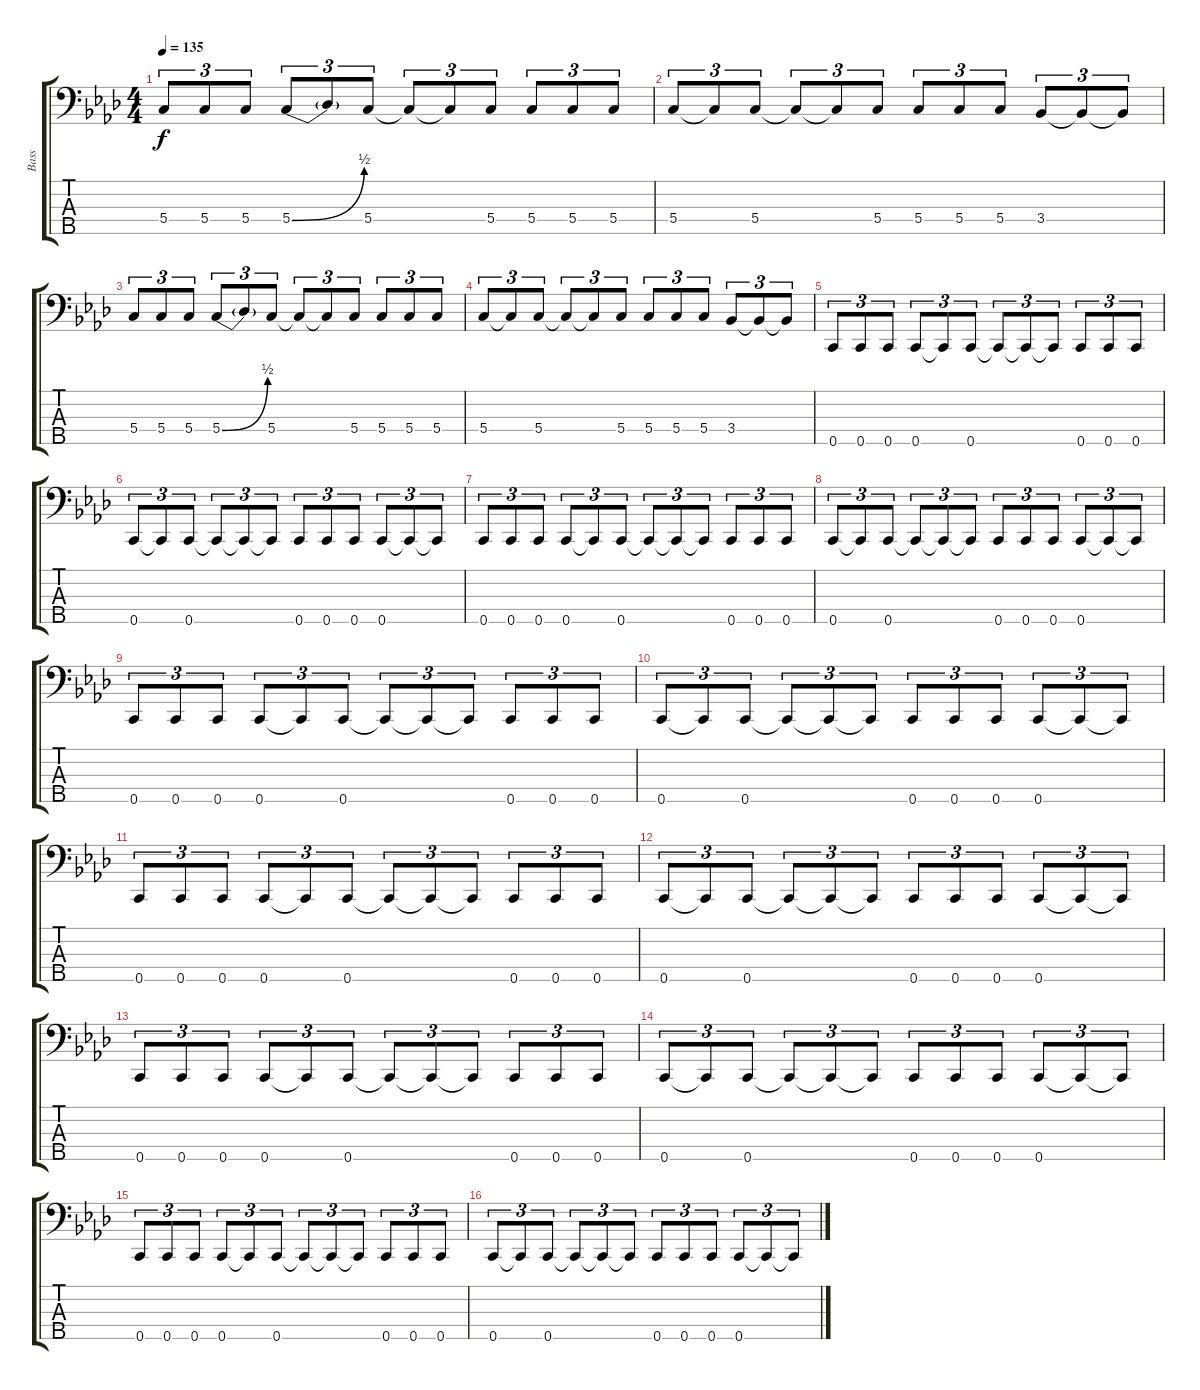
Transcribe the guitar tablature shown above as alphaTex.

\track ("Bass" "Bass") {instrument fretlessbass}
\staff {score tabs}
\tuning (C3 G2 C2 G1 C1) {hide}
\ts (4 4)
\tempo 135
\clef f4
\ks ab
5.4.8{tu (3 2) dy f} 5.4.8{tu (3 2)} 5.4.8{tu (3 2)} 5.4{be (bend 0 0 60 2)}.8{tu (3 2)} 5.4{t}.8{tu (3 2)} 5.4.8{tu (3 2)} 5.4{t}.8{tu (3 2)} 5.4{t}.8{tu (3 2)} 5.4.8{tu (3 2)} 5.4.8{tu (3 2)} 5.4.8{tu (3 2)} 5.4.8{tu (3 2)} |
5.4.8{tu (3 2)} 5.4{t}.8{tu (3 2)} 5.4.8{tu (3 2)} 5.4{t}.8{tu (3 2)} 5.4{t}.8{tu (3 2)} 5.4.8{tu (3 2)} 5.4.8{tu (3 2)} 5.4.8{tu (3 2)} 5.4.8{tu (3 2)} 3.4.8{tu (3 2)} 3.4{t}.8{tu (3 2)} 3.4{t}.8{tu (3 2)} |
5.4.8{tu (3 2)} 5.4.8{tu (3 2)} 5.4.8{tu (3 2)} 5.4{be (bend 0 0 60 2)}.8{tu (3 2)} 5.4{t}.8{tu (3 2)} 5.4.8{tu (3 2)} 5.4{t}.8{tu (3 2)} 5.4{t}.8{tu (3 2)} 5.4.8{tu (3 2)} 5.4.8{tu (3 2)} 5.4.8{tu (3 2)} 5.4.8{tu (3 2)} |
5.4.8{tu (3 2)} 5.4{t}.8{tu (3 2)} 5.4.8{tu (3 2)} 5.4{t}.8{tu (3 2)} 5.4{t}.8{tu (3 2)} 5.4.8{tu (3 2)} 5.4.8{tu (3 2)} 5.4.8{tu (3 2)} 5.4.8{tu (3 2)} 3.4.8{tu (3 2)} 3.4{t}.8{tu (3 2)} 3.4{t}.8{tu (3 2)} |
0.5.8{tu (3 2)} 0.5.8{tu (3 2)} 0.5.8{tu (3 2)} 0.5.8{tu (3 2)} 0.5{t}.8{tu (3 2)} 0.5.8{tu (3 2)} 0.5{t}.8{tu (3 2)} 0.5{t}.8{tu (3 2)} 0.5{t}.8{tu (3 2)} 0.5.8{tu (3 2)} 0.5.8{tu (3 2)} 0.5.8{tu (3 2)} |
0.5.8{tu (3 2)} 0.5{t}.8{tu (3 2)} 0.5.8{tu (3 2)} 0.5{t}.8{tu (3 2)} 0.5{t}.8{tu (3 2)} 0.5{t}.8{tu (3 2)} 0.5.8{tu (3 2)} 0.5.8{tu (3 2)} 0.5.8{tu (3 2)} 0.5.8{tu (3 2)} 0.5{t}.8{tu (3 2)} 0.5{t}.8{tu (3 2)} |
0.5.8{tu (3 2)} 0.5.8{tu (3 2)} 0.5.8{tu (3 2)} 0.5.8{tu (3 2)} 0.5{t}.8{tu (3 2)} 0.5.8{tu (3 2)} 0.5{t}.8{tu (3 2)} 0.5{t}.8{tu (3 2)} 0.5{t}.8{tu (3 2)} 0.5.8{tu (3 2)} 0.5.8{tu (3 2)} 0.5.8{tu (3 2)} |
0.5.8{tu (3 2)} 0.5{t}.8{tu (3 2)} 0.5.8{tu (3 2)} 0.5{t}.8{tu (3 2)} 0.5{t}.8{tu (3 2)} 0.5{t}.8{tu (3 2)} 0.5.8{tu (3 2)} 0.5.8{tu (3 2)} 0.5.8{tu (3 2)} 0.5.8{tu (3 2)} 0.5{t}.8{tu (3 2)} 0.5{t}.8{tu (3 2)} |
0.5.8{tu (3 2)} 0.5.8{tu (3 2)} 0.5.8{tu (3 2)} 0.5.8{tu (3 2)} 0.5{t}.8{tu (3 2)} 0.5.8{tu (3 2)} 0.5{t}.8{tu (3 2)} 0.5{t}.8{tu (3 2)} 0.5{t}.8{tu (3 2)} 0.5.8{tu (3 2)} 0.5.8{tu (3 2)} 0.5.8{tu (3 2)} |
0.5.8{tu (3 2)} 0.5{t}.8{tu (3 2)} 0.5.8{tu (3 2)} 0.5{t}.8{tu (3 2)} 0.5{t}.8{tu (3 2)} 0.5{t}.8{tu (3 2)} 0.5.8{tu (3 2)} 0.5.8{tu (3 2)} 0.5.8{tu (3 2)} 0.5.8{tu (3 2)} 0.5{t}.8{tu (3 2)} 0.5{t}.8{tu (3 2)} |
0.5.8{tu (3 2)} 0.5.8{tu (3 2)} 0.5.8{tu (3 2)} 0.5.8{tu (3 2)} 0.5{t}.8{tu (3 2)} 0.5.8{tu (3 2)} 0.5{t}.8{tu (3 2)} 0.5{t}.8{tu (3 2)} 0.5{t}.8{tu (3 2)} 0.5.8{tu (3 2)} 0.5.8{tu (3 2)} 0.5.8{tu (3 2)} |
0.5.8{tu (3 2)} 0.5{t}.8{tu (3 2)} 0.5.8{tu (3 2)} 0.5{t}.8{tu (3 2)} 0.5{t}.8{tu (3 2)} 0.5{t}.8{tu (3 2)} 0.5.8{tu (3 2)} 0.5.8{tu (3 2)} 0.5.8{tu (3 2)} 0.5.8{tu (3 2)} 0.5{t}.8{tu (3 2)} 0.5{t}.8{tu (3 2)} |
0.5.8{tu (3 2)} 0.5.8{tu (3 2)} 0.5.8{tu (3 2)} 0.5.8{tu (3 2)} 0.5{t}.8{tu (3 2)} 0.5.8{tu (3 2)} 0.5{t}.8{tu (3 2)} 0.5{t}.8{tu (3 2)} 0.5{t}.8{tu (3 2)} 0.5.8{tu (3 2)} 0.5.8{tu (3 2)} 0.5.8{tu (3 2)} |
0.5.8{tu (3 2)} 0.5{t}.8{tu (3 2)} 0.5.8{tu (3 2)} 0.5{t}.8{tu (3 2)} 0.5{t}.8{tu (3 2)} 0.5{t}.8{tu (3 2)} 0.5.8{tu (3 2)} 0.5.8{tu (3 2)} 0.5.8{tu (3 2)} 0.5.8{tu (3 2)} 0.5{t}.8{tu (3 2)} 0.5{t}.8{tu (3 2)} |
0.5.8{tu (3 2)} 0.5.8{tu (3 2)} 0.5.8{tu (3 2)} 0.5.8{tu (3 2)} 0.5{t}.8{tu (3 2)} 0.5.8{tu (3 2)} 0.5{t}.8{tu (3 2)} 0.5{t}.8{tu (3 2)} 0.5{t}.8{tu (3 2)} 0.5.8{tu (3 2)} 0.5.8{tu (3 2)} 0.5.8{tu (3 2)} |
0.5.8{tu (3 2)} 0.5{t}.8{tu (3 2)} 0.5.8{tu (3 2)} 0.5{t}.8{tu (3 2)} 0.5{t}.8{tu (3 2)} 0.5{t}.8{tu (3 2)} 0.5.8{tu (3 2)} 0.5.8{tu (3 2)} 0.5.8{tu (3 2)} 0.5.8{tu (3 2)} 0.5{t}.8{tu (3 2)} 0.5{t}.8{tu (3 2)}
